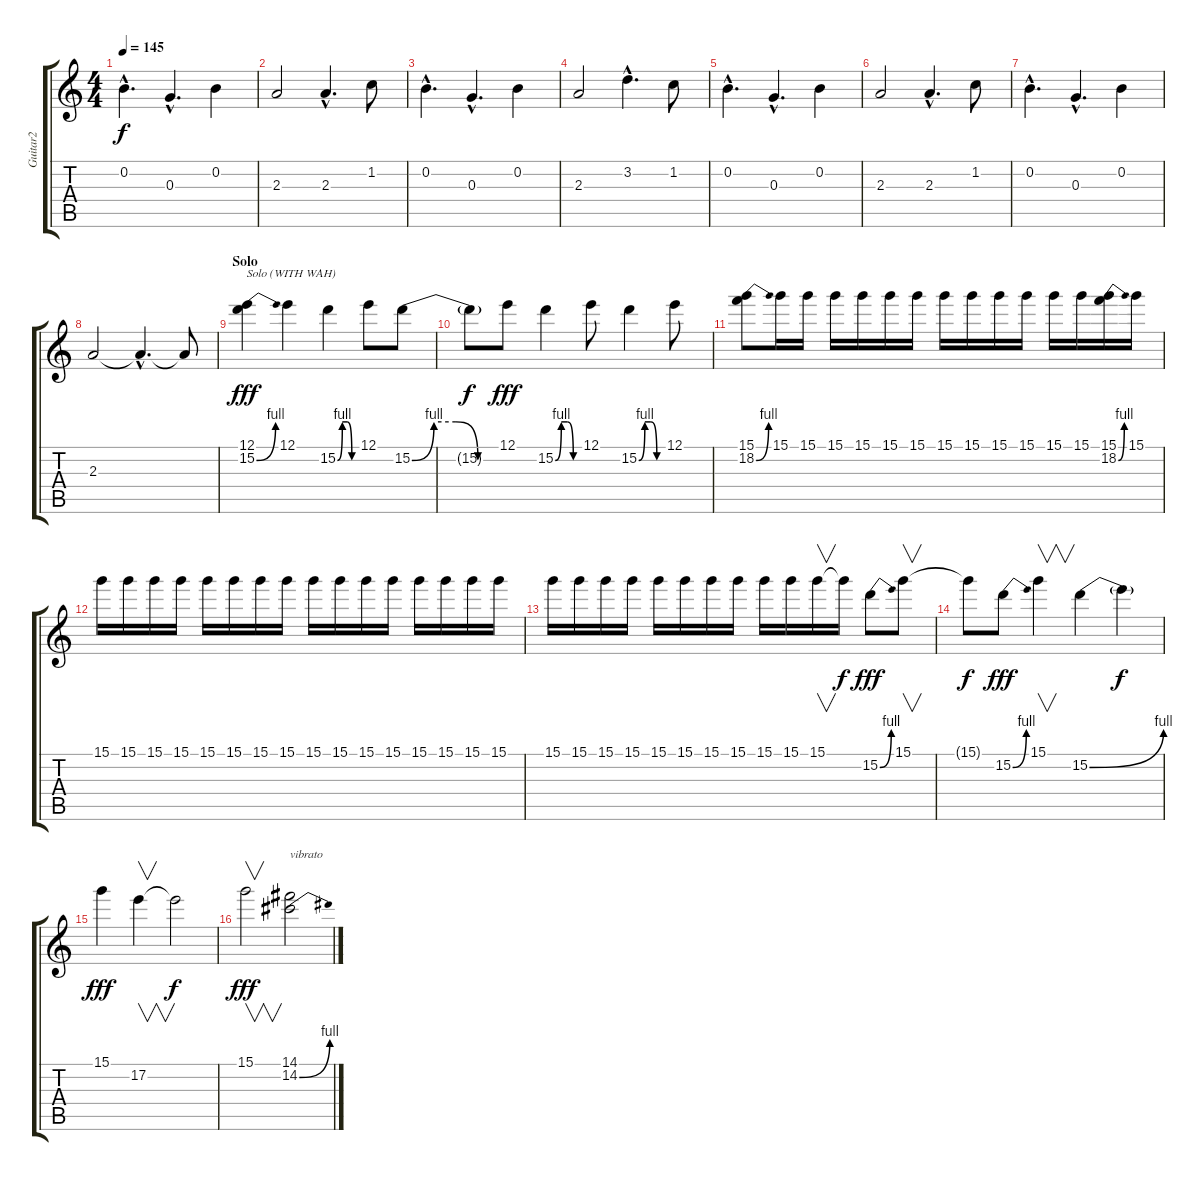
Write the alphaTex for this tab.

\track ("Guitar2" "Guitar2") {instrument distortionguitar}
\staff {score tabs}
\tuning (E4 B3 G3 D3 A2 E2) {hide}
\ts (4 4)
\tempo 145
\clef g2
\ks c
0.2{hac}.4{d dy f volume 6 instrument electricguitarclean} 0.3{hac}.4{d} 0.2.4 |
2.3.2 2.3{hac}.4{d} 1.2.8 |
0.2{hac}.4{d} 0.3{hac}.4{d} 0.2.4 |
2.3.2 3.2{hac}.4{d} 1.2.8 |
0.2{hac}.4{d} 0.3{hac}.4{d} 0.2.4 |
2.3.2 2.3{hac}.4{d} 1.2.8 |
0.2{hac}.4{d} 0.3{hac}.4{d} 0.2.4 |
2.3.2 2.3{hac t}.4{d} 2.3{t}.8 |
\section ("" "Solo")
(12.1 15.2{be (bend 0 0 60 4)}).4{txt "Solo (WITH WAH)" dy fff volume 13 instrument distortionguitar} 12.1.4 15.2{be (custom 0 0 15 4 30 4 45 0 60 0)}.4 12.1.8 15.2{be (custom 0 0 15 4 30 4 45 0 60 0)}.8 |
15.2{t}.8{dy f} 12.1.8{dy fff} 15.2{be (custom 0 0 15 4 30 4 45 0 60 0)}.4 12.1.8 15.2{be (custom 0 0 15 4 30 4 45 0 60 0)}.4 12.1.8 |
(15.1 18.2{be (bend 0 0 60 4)}).8 15.1.16 15.1.16 15.1.16 15.1.16 15.1.16 15.1.16 15.1.16 15.1.16 15.1.16 15.1.16 15.1.16 15.1.16 (15.1 18.2{be (bend 0 0 60 4)}).16 15.1.16 |
15.1.16 15.1.16 15.1.16 15.1.16 15.1.16 15.1.16 15.1.16 15.1.16 15.1.16 15.1.16 15.1.16 15.1.16 15.1.16 15.1.16 15.1.16 15.1.16 |
15.1.16 15.1.16 15.1.16 15.1.16 15.1.16 15.1.16 15.1.16 15.1.16 15.1.16 15.1.16 15.1.16{v} 15.1{t}.16{dy f} 15.2{be (bend 0 0 60 4)}.8{dy fff} 15.1.8{v} |
15.1{t}.8{dy f} 15.2{be (bend 0 0 60 4)}.8{dy fff} 15.1.4{v} 15.2{be (bend 0 0 60 4)}.4 15.2{t}.4{dy f} |
15.1.4{dy fff} 17.2.4{v} 17.2{t}.2{dy f} |
15.1.2{v dy fff} (14.1 14.2{be (bend 0 0 60 4)}).2{txt "vibrato"}
